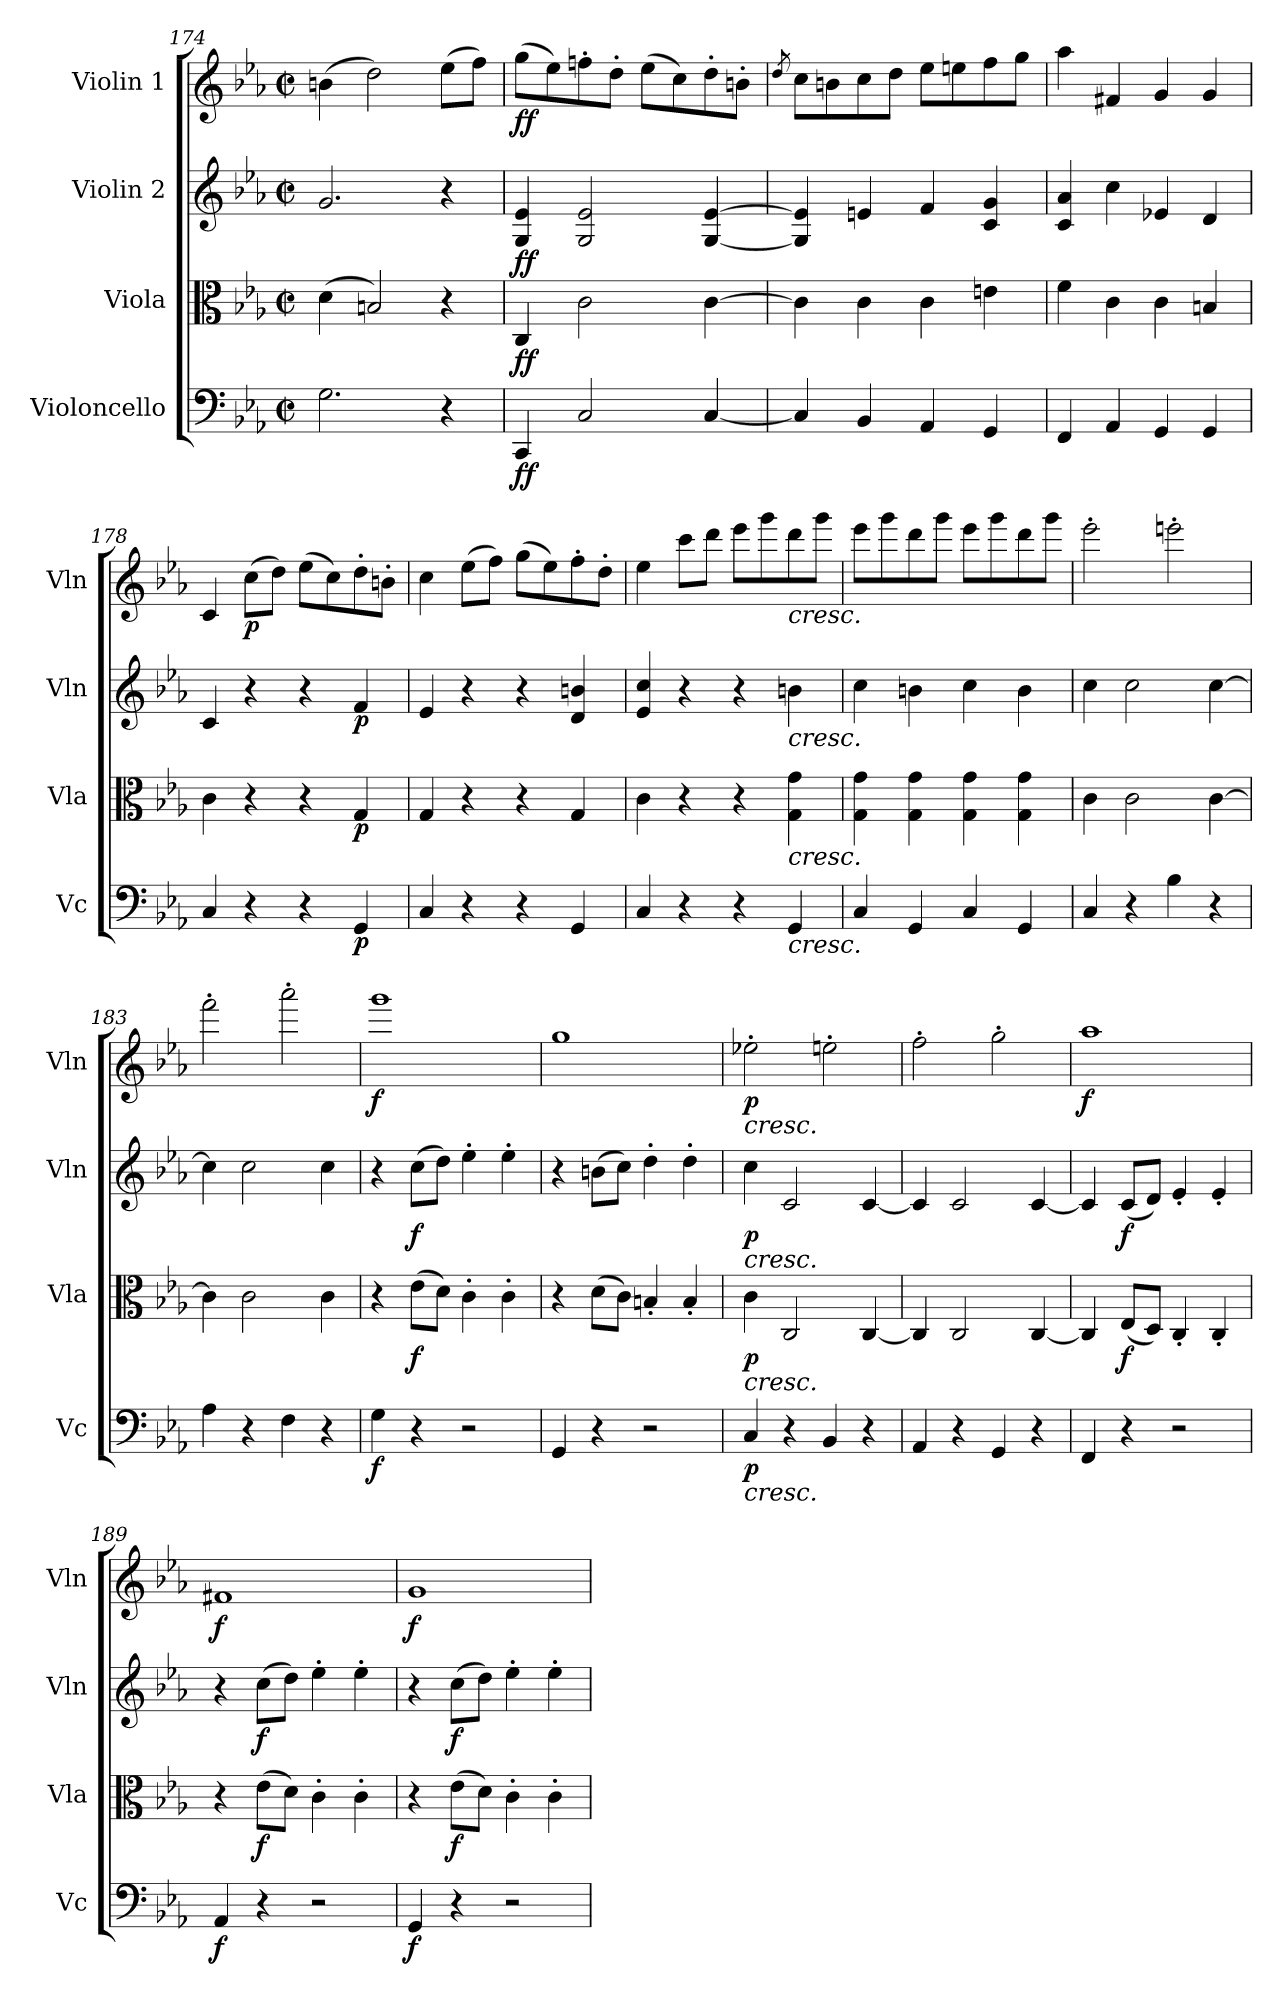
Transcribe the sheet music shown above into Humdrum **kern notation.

**kern	**dynam	**kern	**dynam	**kern	**dynam	**kern	**dynam
*part4	*part4	*part3	*part3	*part2	*part2	*part1	*part1
*staff4	*staff4	*staff3	*staff3	*staff2	*staff2	*staff1	*staff1
*I"Violoncello	*	*I"Viola	*	*I"Violin 2	*	*I"Violin 1	*
*I'Vc	*	*I'Vla	*	*I'Vln	*	*I'Vln	*
*clefF4	*	*clefC3	*	*clefG2	*	*clefG2	*
*k[b-e-a-]	*	*k[b-e-a-]	*	*k[b-e-a-]	*	*k[b-e-a-]	*
*M2/2	*	*M2/2	*	*M2/2	*	*M2/2	*
*met(c|)	*	*met(c|)	*	*met(c|)	*	*met(c|)	*
=174	=174	=174	=174	=174	=174	=174	=174
2.G\	.	(4d\	.	2.g/	.	(4bn\	.
.	.	2Bn/)	.	.	.	2dd\)	.
4r	.	4r	.	4r	.	(8ee-\L	.
.	.	.	.	.	.	8ff\J)	.
=175	=175	=175	=175	=175	=175	=175	=175
!	!LO:DY:b	!	!LO:DY:b	!	!LO:DY:b	!	!LO:DY:b
4CC/	ff	4C/	ff	4G/ 4e-/	ff	(8gg\L	ff
.	.	.	.	.	.	8ee-\)	.
2C/	.	2c\	.	2G/ 2e-/	.	8ffn'\	.
.	.	.	.	.	.	8dd'\J	.
.	.	.	.	.	.	(8ee-\L	.
.	.	.	.	.	.	8cc\)	.
[4C/	.	[4c\	.	[4G/ [4e-/	.	8dd'\	.
.	.	.	.	.	.	8bn'\J	.
=176	=176	=176	=176	=176	=176	=176	=176
.	.	.	.	.	.	8qdd/	.
4C/]	.	4c\]	.	4G/] 4e-/]	.	8cc\L	.
.	.	.	.	.	.	8bn\	.
4BB-/	.	4c\	.	4en/	.	8cc\	.
.	.	.	.	.	.	8dd\J	.
4AA-/	.	4c\	.	4f/	.	8ee-\L	.
.	.	.	.	.	.	8een\	.
4GG/	.	4en\	.	4c/ 4g/	.	8ff\	.
.	.	.	.	.	.	8gg\J	.
=177	=177	=177	=177	=177	=177	=177	=177
4FF/	.	4f\	.	4c/ 4a-/	.	4aa-\	.
4AA-/	.	4c\	.	4cc\	.	4f#X/	.
4GG/	.	4c\	.	4e-X/	.	4g/	.
4GG/	.	4Bn/	.	4d/	.	4g/	.
!!LO:LB:g=z
=178	=178	=178	=178	=178	=178	=178	=178
4C/	.	4c\	.	4c/	.	4c/	.
!	!	!	!	!	!	!	!LO:DY:b
4r	.	4r	.	4r	.	(8cc\L	p
.	.	.	.	.	.	8dd\J)	.
4r	.	4r	.	4r	.	(8ee-\L	.
.	.	.	.	.	.	8cc\)	.
!	!LO:DY:b	!	!LO:DY:b	!	!LO:DY:b	!	!
4GG/	p	4G/	p	4f/	p	8dd'\	.
.	.	.	.	.	.	8bn'\J	.
=179	=179	=179	=179	=179	=179	=179	=179
4C/	.	4G/	.	4e-/	.	4cc\	.
4r	.	4r	.	4r	.	(8ee-\L	.
.	.	.	.	.	.	8ff\J)	.
4r	.	4r	.	4r	.	(8gg\L	.
.	.	.	.	.	.	8ee-\)	.
4GG/	.	4G/	.	4d/ 4bn/	.	8ff'\	.
.	.	.	.	.	.	8dd'\J	.
!!LO:LB:g=z
=180	=180	=180	=180	=180	=180	=180	=180
4C/	.	4c\	.	4e-/ 4cc/	.	4ee-\	.
4r	.	4r	.	4r	.	8ccc\L	.
.	.	.	.	.	.	8ddd\J	.
4r	.	4r	.	4r	.	8eee-\L	.
.	.	.	.	.	.	8ggg\	.
!	!	!	!	!	!	!LO:TX:b:i:t=cresc.	!
!	!	!	!	!LO:TX:b:i:t=cresc.	!	!	!
!	!	!LO:TX:b:i:t=cresc.	!	!	!	!	!
!LO:TX:b:i:t=cresc.	!	!	!	!	!	!	!
4GG/	.	4G\ 4g\	.	4bn\	.	8ddd\	.
.	.	.	.	.	.	8ggg\J	.
=181	=181	=181	=181	=181	=181	=181	=181
4C/	.	4G\ 4g\	.	4cc\	.	8eee-\L	.
.	.	.	.	.	.	8ggg\	.
4GG/	.	4G\ 4g\	.	4bn\	.	8ddd\	.
.	.	.	.	.	.	8ggg\J	.
4C/	.	4G\ 4g\	.	4cc\	.	8eee-\L	.
.	.	.	.	.	.	8ggg\	.
4GG/	.	4G\ 4g\	.	4b\	.	8ddd\	.
.	.	.	.	.	.	8ggg\J	.
=182	=182	=182	=182	=182	=182	=182	=182
4C/	.	4c\	.	4cc\	.	2eee-'\	.
4r	.	2c\	.	2cc\	.	.	.
4B-\	.	.	.	.	.	2eeen'\	.
4r	.	[4c\	.	[4cc\	.	.	.
=183	=183	=183	=183	=183	=183	=183	=183
4A-\	.	4c\]	.	4cc\]	.	2fff'\	.
4r	.	2c\	.	2cc\	.	.	.
4F\	.	.	.	.	.	2aaa-'\	.
4r	.	4c\	.	4cc\	.	.	.
=184	=184	=184	=184	=184	=184	=184	=184
!	!LO:DY:b	!	!	!	!	!	!LO:DY:b
4G\	f	4r	.	4r	.	1ggg	f
!	!	!	!LO:DY:b	!	!LO:DY:b	!	!
4r	.	(8e-\L	f	(8cc\L	f	.	.
.	.	8d\J)	.	8dd\J)	.	.	.
2r	.	4c'\	.	4ee-'\	.	.	.
.	.	4c'\	.	4ee-'\	.	.	.
=185	=185	=185	=185	=185	=185	=185	=185
4GG/	.	4r	.	4r	.	1gg	.
4r	.	(8d\L	.	(8bn\L	.	.	.
.	.	8c\J)	.	8cc\J)	.	.	.
2r	.	4Bn'/	.	4dd'\	.	.	.
.	.	4B'/	.	4dd'\	.	.	.
=186	=186	=186	=186	=186	=186	=186	=186
!	!	!	!	!	!	!LO:TX:b:i:t=cresc.	!
!	!	!	!	!LO:TX:b:i:t=cresc.	!	!	!
!	!	!LO:TX:b:i:t=cresc.	!	!	!	!	!
!LO:TX:b:i:t=cresc.	!	!	!	!	!	!	!
!	!LO:DY:b	!	!LO:DY:b	!	!LO:DY:b	!	!LO:DY:b
4C/	p	4c\	p	4cc\	p	2ee-X'\	p
4r	.	2C/	.	2c/	.	.	.
4BB-/	.	.	.	.	.	2een'\	.
4r	.	[4C/	.	[4c/	.	.	.
=187	=187	=187	=187	=187	=187	=187	=187
4AA-/	.	4C/]	.	4c/]	.	2ff'\	.
4r	.	2C/	.	2c/	.	.	.
4GG/	.	.	.	.	.	2gg'\	.
4r	.	[4C/	.	[4c/	.	.	.
!!LO:LB:g=z
=188	=188	=188	=188	=188	=188	=188	=188
!	!	!	!	!	!	!	!LO:DY:b
4FF/	.	4C/]	.	4c/]	.	1aa-	f
!	!	!	!LO:DY:b	!	!LO:DY:b	!	!
4r	.	(8E-/L	f	(8c/L	f	.	.
.	.	8D/J)	.	8d/J)	.	.	.
2r	.	4C'/	.	4e-'/	.	.	.
.	.	4C'/	.	4e-'/	.	.	.
=189	=189	=189	=189	=189	=189	=189	=189
!	!LO:DY:b	!	!	!	!	!	!LO:DY:b
4AA-/	f	4r	.	4r	.	1f#X	f
!	!	!	!LO:DY:b	!	!LO:DY:b	!	!
4r	.	(8e-\L	f	(8cc\L	f	.	.
.	.	8d\J)	.	8dd\J)	.	.	.
2r	.	4c'\	.	4ee-'\	.	.	.
.	.	4c'\	.	4ee-'\	.	.	.
!!LO:LB:g=z
=190	=190	=190	=190	=190	=190	=190	=190
!	!LO:DY:b	!	!	!	!	!	!LO:DY:b
4GG/	f	4r	.	4r	.	1g	f
!	!	!	!LO:DY:b	!	!LO:DY:b	!	!
4r	.	(8e-\L	f	(8cc\L	f	.	.
.	.	8d\J)	.	8dd\J)	.	.	.
2r	.	4c'\	.	4ee-'\	.	.	.
.	.	4c'\	.	4ee-'\	.	.	.
=	=	=	=	=	=	=	=
*-	*-	*-	*-	*-	*-	*-	*-
